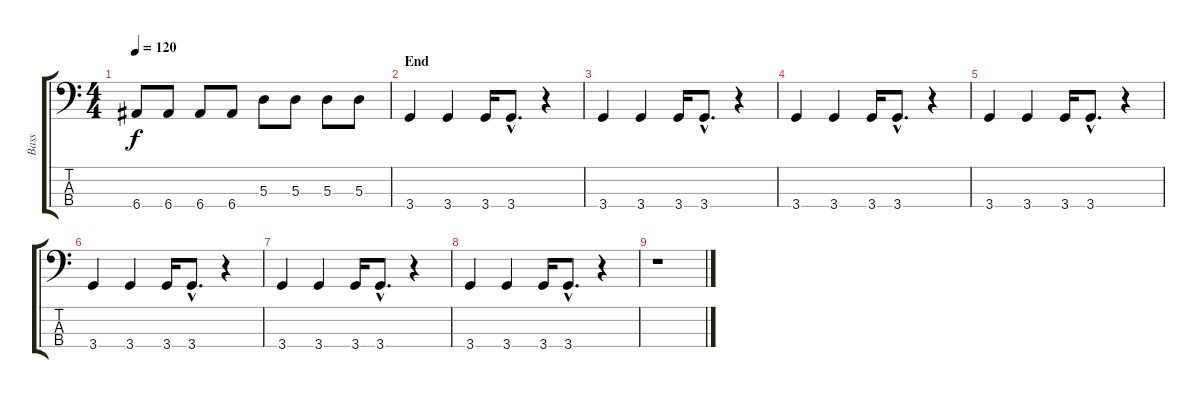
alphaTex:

\track ("Bass" "Bass") {instrument electricbasspick}
\staff {score tabs}
\tuning (G2 D2 A1 E1) {hide}
\ts (4 4)
\tempo 120
\clef f4
\ks c
6.4.8{dy f} 6.4.8 6.4.8 6.4.8 5.3.8 5.3.8 5.3.8 5.3.8 |
\section ("" "End")
3.4.4 3.4.4 3.4.16 3.4{hac}.8{d} r.4 |
3.4.4 3.4.4 3.4.16 3.4{hac}.8{d} r.4 |
3.4.4 3.4.4 3.4.16 3.4{hac}.8{d} r.4 |
3.4.4 3.4.4 3.4.16 3.4{hac}.8{d} r.4 |
3.4.4 3.4.4 3.4.16 3.4{hac}.8{d} r.4 |
3.4.4 3.4.4 3.4.16 3.4{hac}.8{d} r.4 |
3.4.4 3.4.4 3.4.16 3.4{hac}.8{d} r.4 |
r.1
